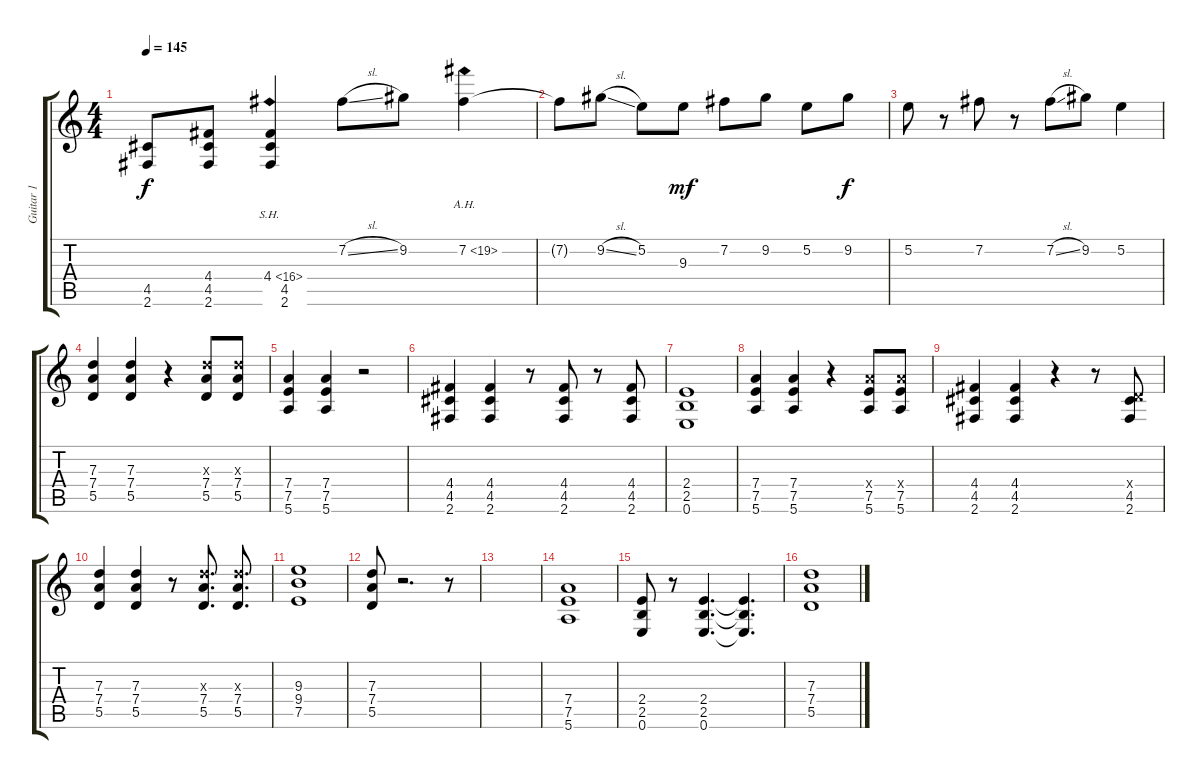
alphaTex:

\track ("Guitar 1 " "Guitar 1 ") {instrument distortionguitar}
\staff {score tabs}
\tuning (E4 B3 G3 D3 A2 E2) {hide}
\ts (4 4)
\tempo 145
\clef g2
\ks c
(4.5 2.6).8{dy f} (4.4 4.5 2.6).8 (4.4{sh 12} 4.5 2.6).4 7.2{sl}.8 9.2.8 7.2{ah 12}.4 |
7.2{t}.8 9.2{sl}.8 5.2.8 9.3.8{dy mf} 7.2.8 9.2.8 5.2.8 9.2.8{dy f} |
5.2.8 r.8 7.2.8 r.8 7.2{sl}.8 9.2.8 5.2.4 |
(7.3 7.4 5.5).4 (7.3 7.4 5.5).4 r.4 (7.3{x} 7.4 5.5).8 (7.3{x} 7.4 5.5).8 |
(7.4 7.5 5.6).4 (7.4 7.5 5.6).4 r.2 |
(4.4 4.5 2.6).4 (4.4 4.5 2.6).4 r.8 (4.4 4.5 2.6).8 r.8 (4.4 4.5 2.6).8 |
(2.4 2.5 0.6).1 |
(7.4 7.5 5.6).4 (7.4 7.5 5.6).4 r.4 (7.4{x} 7.5 5.6).8 (7.4{x} 7.5 5.6).8 |
(4.4 4.5 2.6).4 (4.4 4.5 2.6).4 r.4 r.8 (0.4{x} 4.5 2.6).8 |
(7.3 7.4 5.5).4 (7.3 7.4 5.5).4 r.8 (7.3{x} 7.4 5.5).8{d} (7.3{x} 7.4 5.5).8{d} |
(9.3 9.4 7.5).1 |
(7.3 7.4 5.5).8 r.2{d} r.8 |
|
(7.4 7.5 5.6).1 |
(2.4 2.5 0.6).8 r.8 (2.4 2.5 0.6).4{d} (2.4{t} 2.5{t} 0.6{t}).4{d} |
(7.3 7.4 5.5).1
